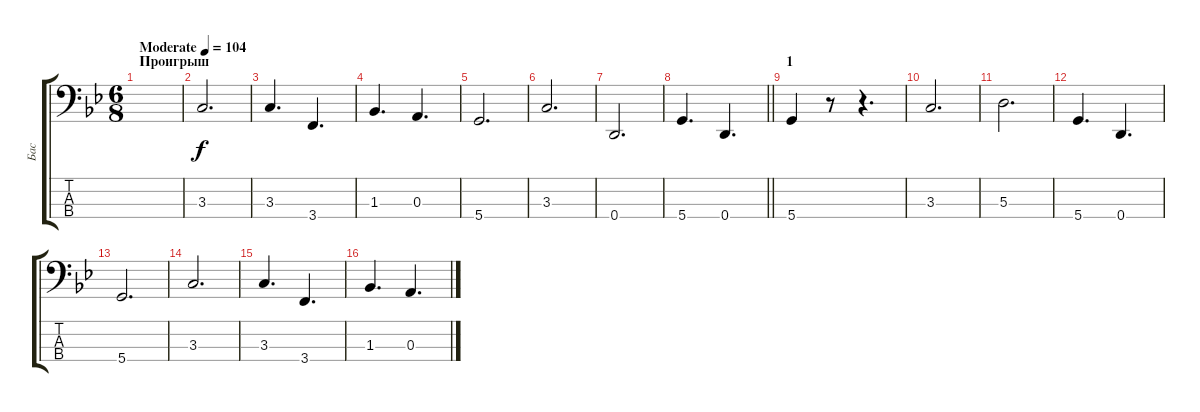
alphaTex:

\track ("Бас" "Бас") {instrument electricbassfinger}
\staff {score tabs}
\tuning (G2 D2 A1 D1) {hide}
\ts (6 8)
\section ("" "Проигрыш")
\tempo (104 "Moderate")
\clef f4
\ks gminor
|
3.3.2{d} |
3.3.4{d} 3.4.4{d} |
1.3.4{d} 0.3.4{d} |
5.4.2{d} |
3.3.2{d} |
0.4.2{d} |
\barLineRight lightlight
5.4.4{d} 0.4.4{d} |
\section ("" "1")
5.4.4 r.8 r.4{d} |
3.3.2{d} |
5.3.2{d} |
5.4.4{d} 0.4.4{d} |
5.4.2{d} |
3.3.2{d} |
3.3.4{d} 3.4.4{d} |
1.3.4{d} 0.3.4{d}
